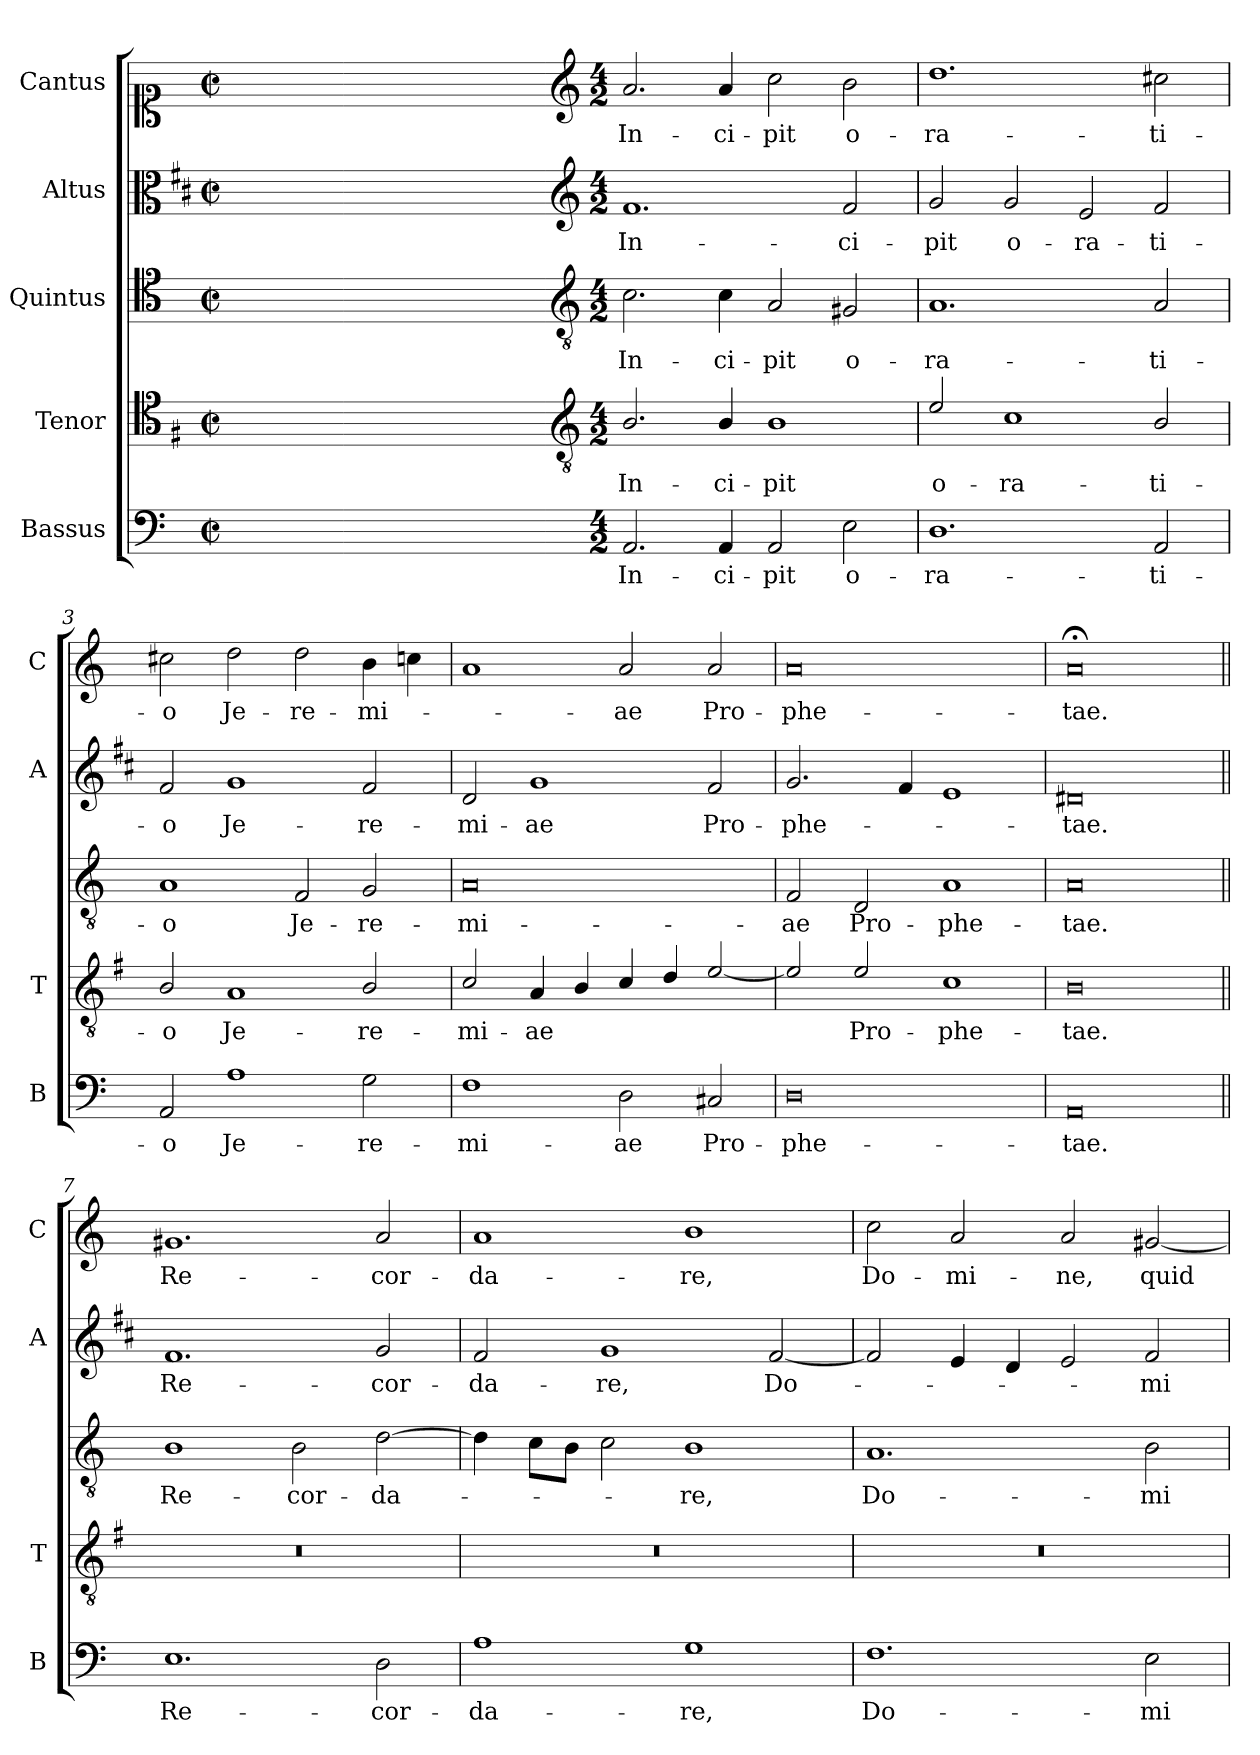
**kern	**text	**kern	**text	**kern	**text	**kern	**text	**kern	**text
*part5	*part5	*part4	*part4	*part3	*part3	*part2	*part2	*part1	*part1
*staff5	*staff5	*staff4	*staff4	*staff3	*staff3	*staff2	*staff2	*staff1	*staff1
*I"Bassus	*	*I"Tenor	*	*I"Quintus	*	*I"Altus	*	*I"Cantus	*
*I'B	*	*I'T	*	*	*	*I'A	*	*I'C	*
*clefF4	*	*clefC4	*	*clefC4	*	*clefC3	*	*clefC1	*
*	*	*ITrd4c7	*	*	*	*ITrd1c2	*	*	*
*k[]	*	*k[]	*	*k[]	*	*k[]	*	*k[]	*
*C:	*	*C:	*	*C:	*	*C:	*	*C:	*
*M2/2	*	*M2/2	*	*M2/2	*	*M2/2	*	*M2/2	*
*met(c|)	*	*met(c|)	*	*met(c|)	*	*met(c|)	*	*met(c|)	*
=	=	=	=	=	=	=	=	=	=
1ryy	.	1ryy	.	1ryy	.	1ryy	.	1ryy	.
=1X-	=1X-	=1X-	=1X-	=1X-	=1X-	=1X-	=1X-	=1X-	=1X-
4ryy	.	4ryy	.	4ryy	.	4ryy	.	4ryy	.
4ryy	.	4ryy	.	4ryy	.	4ryy	.	4ryy	.
4ryy	.	4ryy	.	4ryy	.	4ryy	.	4ryy	.
4ryy	.	4ryy	.	4ryy	.	4ryy	.	4ryy	.
=1-	=1-	=1-	=1-	=1-	=1-	=1-	=1-	=1-	=1-
*	*	*clefGv2	*	*clefGv2	*	*clefG2	*	*clefG2	*
*M4/2	*	*M4/2	*	*M4/2	*	*M4/2	*	*M4/2	*
!	!LO:LY:b	!	!LO:LY:b	!	!LO:LY:b	!	!LO:LY:b	!	!LO:LY:b
2.AA/	In-	2.E/	In-	2.c\	In-	1.e	In-	2.a/	In-
!	!LO:LY:b	!	!LO:LY:b	!	!LO:LY:b	!	!	!	!LO:LY:b
4AA/	-ci-	4E/	-ci-	4c\	-ci-	.	.	4a/	-ci-
!	!LO:LY:b	!	!LO:LY:b	!	!LO:LY:b	!	!	!	!LO:LY:b
2AA/	-pit	1E	-pit	2A/	-pit	.	.	2cc\	-pit
!	!LO:LY:b	!	!	!	!LO:LY:b	!	!LO:LY:b	!	!LO:LY:b
2E\	o-	.	.	2G#X/	o-	2e/	-ci-	2b\	o-
=2	=2	=2	=2	=2	=2	=2	=2	=2	=2
!	!LO:LY:b	!	!LO:LY:b	!	!LO:LY:b	!	!LO:LY:b	!	!LO:LY:b
1.D	-ra-	2A/	o-	1.A	-ra-	2f/	-pit	1.dd	-ra-
!	!	!	!LO:LY:b	!	!	!	!LO:LY:b	!	!
.	.	1F	-ra-	.	.	2f/	o-	.	.
!	!	!	!	!	!	!	!LO:LY:b	!	!
.	.	.	.	.	.	2d/	-ra-	.	.
!	!LO:LY:b	!	!LO:LY:b	!	!LO:LY:b	!	!LO:LY:b	!	!LO:LY:b
2AA/	-ti-	2E/	-ti-	2A/	-ti-	2e/	-ti-	2cc#X\	-ti-
=3	=3	=3	=3	=3	=3	=3	=3	=3	=3
!	!LO:LY:b	!	!LO:LY:b	!	!LO:LY:b	!	!LO:LY:b	!	!LO:LY:b
2AA/	-o	2E/	-o	1A	-o	2e/	-o	2cc#X\	-o
!	!LO:LY:b	!	!LO:LY:b	!	!	!	!LO:LY:b	!	!LO:LY:b
1A	Je-	1D	Je-	.	.	1f	Je-	2dd\	Je-
!	!	!	!	!	!LO:LY:b	!	!	!	!LO:LY:b
.	.	.	.	2F/	Je-	.	.	2dd\	-re-
!	!LO:LY:b	!	!LO:LY:b	!	!LO:LY:b	!	!LO:LY:b	!	!LO:LY:b
2G\	-re-	2E/	-re-	2G/	-re-	2e/	-re-	4b\	-mi-
.	.	.	.	.	.	.	.	4ccn\	.
=4	=4	=4	=4	=4	=4	=4	=4	=4	=4
!	!LO:LY:b	!	!LO:LY:b	!	!LO:LY:b	!	!LO:LY:b	!	!
1F	-mi-	2F/	-mi-	0A	-mi-	2c/	-mi-	1a	.
!	!	!	!LO:LY:b	!	!	!	!LO:LY:b	!	!
.	.	4D/	-ae	.	.	1f	-ae	.	.
.	.	4E/	.	.	.	.	.	.	.
!	!LO:LY:b	!	!	!	!	!	!	!	!LO:LY:b
2D\	-ae	4F/	.	.	.	.	.	2a/	-ae
.	.	4G/	.	.	.	.	.	.	.
!	!LO:LY:b	!	!	!	!	!	!LO:LY:b	!	!LO:LY:b
2C#X/	Pro-	[2A/	.	.	.	2e/	Pro-	2a/	Pro-
!!LO:LB:g=z
=5	=5	=5	=5	=5	=5	=5	=5	=5	=5
!	!LO:LY:b	!	!	!	!LO:LY:b	!	!LO:LY:b	!	!LO:LY:b
0D	-phe-	2A/]	.	2F/	-ae	2.f/	-phe-	0a	-phe-
!	!	!	!LO:LY:b	!	!LO:LY:b	!	!	!	!
.	.	2A/	Pro-	2D/	Pro-	.	.	.	.
.	.	.	.	.	.	4e/	.	.	.
!	!	!	!LO:LY:b	!	!LO:LY:b	!	!	!	!
.	.	1F	-phe-	1A	-phe-	1d	.	.	.
=6	=6	=6	=6	=6	=6	=6	=6	=6	=6
!	!LO:LY:b	!	!LO:LY:b	!	!LO:LY:b	!	!LO:LY:b	!	!LO:LY:b
0AA	-tae.	0E	-tae.	0A	-tae.	0c#X	-tae.	0a;<	-tae.
=7||	=7||	=7||	=7||	=7||	=7||	=7||	=7||	=7||	=7||
!	!LO:LY:b	!	!	!	!LO:LY:b	!	!LO:LY:b	!	!LO:LY:b
1.E	Re-	0r	.	1B	Re-	1.e	Re-	1.g#X	Re-
!	!	!	!	!	!LO:LY:b	!	!	!	!
.	.	.	.	2B\	-cor-	.	.	.	.
!	!LO:LY:b	!	!	!	!LO:LY:b	!	!LO:LY:b	!	!LO:LY:b
2D\	-cor-	.	.	[2d\	-da-	2f/	-cor-	2a/	-cor-
=8	=8	=8	=8	=8	=8	=8	=8	=8	=8
!	!LO:LY:b	!	!	!	!	!	!LO:LY:b	!	!LO:LY:b
1A	-da-	0r	.	4d\]	.	2e/	-da-	1a	-da-
.	.	.	.	8c\L	.	.	.	.	.
.	.	.	.	8B\J	.	.	.	.	.
!	!	!	!	!	!	!	!LO:LY:b	!	!
.	.	.	.	2c\	.	1f	-re,	.	.
!	!LO:LY:b	!	!	!	!LO:LY:b	!	!	!	!LO:LY:b
1G	-re,	.	.	1B	-re,	.	.	1b	-re,
!	!	!	!	!	!	!	!LO:LY:b	!	!
.	.	.	.	.	.	[2e/	Do-	.	.
=9	=9	=9	=9	=9	=9	=9	=9	=9	=9
!	!LO:LY:b	!	!	!	!LO:LY:b	!	!	!	!LO:LY:b
1.F	Do-	0r	.	1.A	Do-	2e/]	.	2cc\	Do-
!	!	!	!	!	!	!	!	!	!LO:LY:b
.	.	.	.	.	.	4d/	.	2a/	-mi-
.	.	.	.	.	.	4c/	.	.	.
!	!	!	!	!	!	!	!	!	!LO:LY:b
.	.	.	.	.	.	2d/	.	2a/	-ne,
!	!LO:LY:b	!	!	!	!LO:LY:b	!	!LO:LY:b	!	!LO:LY:b
2E\	-mi-	.	.	2B\	-mi-	2e/	-mi-	[2g#X/	quid
=	=	=	=	=	=	=	=	=	=
*-	*-	*-	*-	*-	*-	*-	*-	*-	*-
